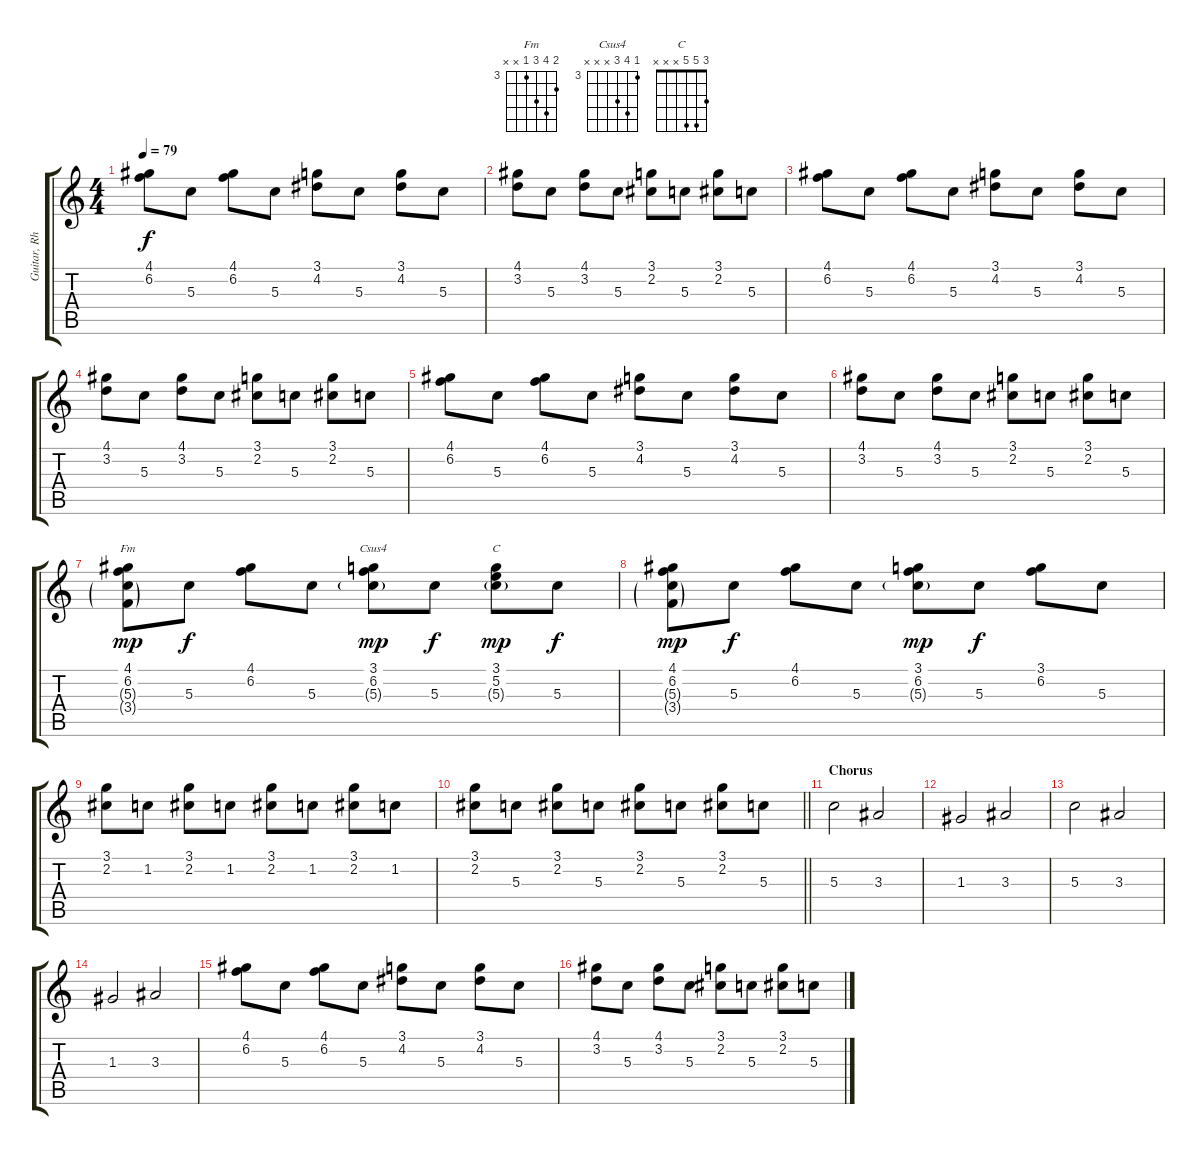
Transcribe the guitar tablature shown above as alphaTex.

\track ("Guitar, Rhythm" "Guitar, Rh") {instrument acousticguitarsteel}
\staff {score tabs}
\tuning (E4 B3 G3 D3 A2 E2) {hide}
\chord ("Fm" 4 6 5 3 x x) {firstfret 3}
\chord ("Csus4" 3 6 5 x x x) {firstfret 3}
\chord ("C" 3 5 5 x x x)
\ts (4 4)
\tempo 79
\clef g2
\ks c
(4.1 6.2).8{dy f} 5.3.8 (4.1 6.2).8 5.3.8 (3.1 4.2).8 5.3.8 (3.1 4.2).8 5.3.8 |
(4.1 3.2).8 5.3.8 (4.1 3.2).8 5.3.8 (3.1 2.2).8 5.3.8 (3.1 2.2).8 5.3.8 |
(4.1 6.2).8 5.3.8 (4.1 6.2).8 5.3.8 (3.1 4.2).8 5.3.8 (3.1 4.2).8 5.3.8 |
(4.1 3.2).8 5.3.8 (4.1 3.2).8 5.3.8 (3.1 2.2).8 5.3.8 (3.1 2.2).8 5.3.8 |
(4.1 6.2).8 5.3.8 (4.1 6.2).8 5.3.8 (3.1 4.2).8 5.3.8 (3.1 4.2).8 5.3.8 |
(4.1 3.2).8 5.3.8 (4.1 3.2).8 5.3.8 (3.1 2.2).8 5.3.8 (3.1 2.2).8 5.3.8 |
(4.1 6.2 5.3{g} 3.4{g}).8{ch "Fm" dy mp} 5.3.8{dy f} (4.1 6.2).8 5.3.8 (3.1 6.2 5.3{g}).8{ch "Csus4" dy mp} 5.3.8{dy f} (3.1 5.2 5.3{g}).8{ch "C" dy mp} 5.3.8{dy f} |
(4.1 6.2 5.3{g} 3.4{g}).8{dy mp} 5.3.8{dy f} (4.1 6.2).8 5.3.8 (3.1 6.2 5.3{g}).8{dy mp} 5.3.8{dy f} (3.1 6.2).8 5.3.8 |
(3.1 2.2).8 1.2.8 (3.1 2.2).8 1.2.8 (3.1 2.2).8 1.2.8 (3.1 2.2).8 1.2.8 |
\barLineRight lightlight
(3.1 2.2).8 5.3.8 (3.1 2.2).8 5.3.8 (3.1 2.2).8 5.3.8 (3.1 2.2).8 5.3.8 |
\section ("" "Chorus")
5.3.2 3.3.2 |
1.3.2 3.3.2 |
5.3.2 3.3.2 |
1.3.2 3.3.2 |
(4.1 6.2).8 5.3.8 (4.1 6.2).8 5.3.8 (3.1 4.2).8 5.3.8 (3.1 4.2).8 5.3.8 |
(4.1 3.2).8 5.3.8 (4.1 3.2).8 5.3.8 (3.1 2.2).8 5.3.8 (3.1 2.2).8 5.3.8
